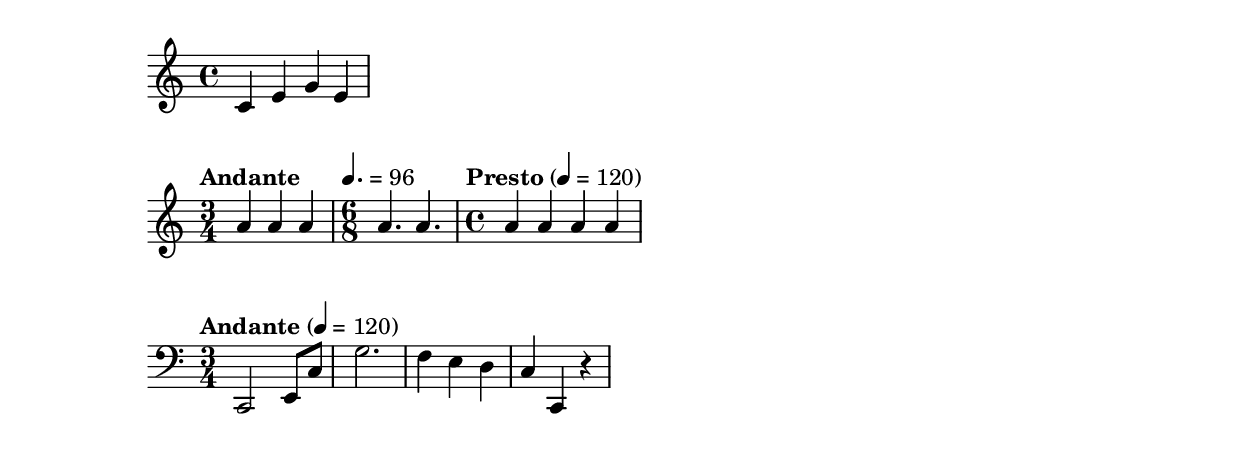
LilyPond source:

\version "2.24.0"
{ c' e' g' e' }

\relative {
  \time 3/4
  \tempo "Andante"
  a'4 a a
  \time 6/8
  \tempo 4. = 96
  a4. a
  \time 4/4
  \tempo  "Presto" 4 = 120
  a4 a a a
}


\relative {
  \clef bass
  \time 3/4
  \tempo "Andante" 4 = 120
  c,2 e8 c'
  g'2.
  f4 e d
  c4 c, r
}
